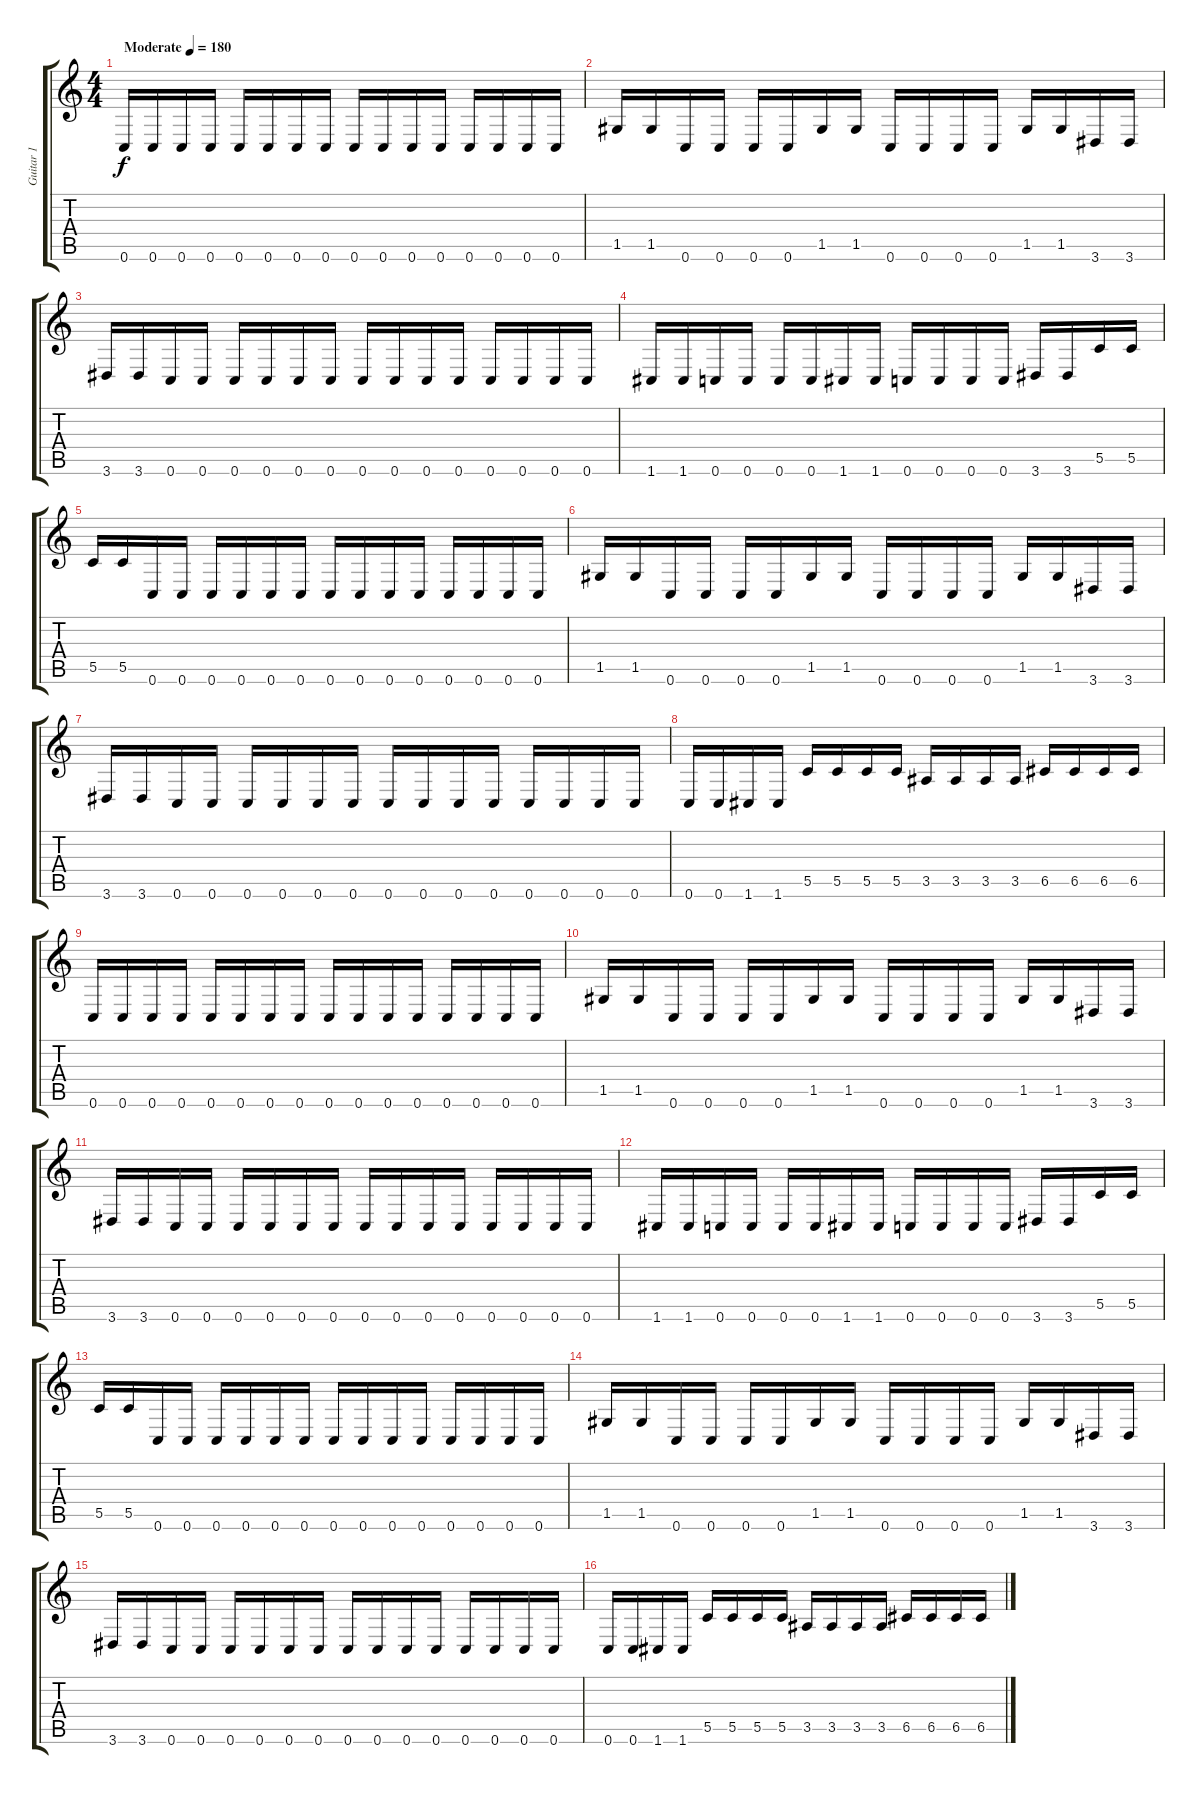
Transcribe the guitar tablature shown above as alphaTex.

\track ("Guitar 1" "Guitar 1") {instrument overdrivenguitar}
\staff {score tabs}
\tuning (D4 A3 F3 C3 G2 C2) {hide}
\ts (4 4)
\tempo (180 "Moderate")
\clef g2
\ks c
0.6.16{dy f instrument overdrivenguitar} 0.6.16 0.6.16 0.6.16 0.6.16 0.6.16 0.6.16 0.6.16 0.6.16 0.6.16 0.6.16 0.6.16 0.6.16 0.6.16 0.6.16 0.6.16 |
1.5.16 1.5.16 0.6.16 0.6.16 0.6.16 0.6.16 1.5.16 1.5.16 0.6.16 0.6.16 0.6.16 0.6.16 1.5.16 1.5.16 3.6.16 3.6.16 |
3.6.16 3.6.16 0.6.16 0.6.16 0.6.16 0.6.16 0.6.16 0.6.16 0.6.16 0.6.16 0.6.16 0.6.16 0.6.16 0.6.16 0.6.16 0.6.16 |
1.6.16 1.6.16 0.6.16 0.6.16 0.6.16 0.6.16 1.6.16 1.6.16 0.6.16 0.6.16 0.6.16 0.6.16 3.6.16 3.6.16 5.5.16 5.5.16 |
5.5.16 5.5.16 0.6.16 0.6.16 0.6.16 0.6.16 0.6.16 0.6.16 0.6.16 0.6.16 0.6.16 0.6.16 0.6.16 0.6.16 0.6.16 0.6.16 |
1.5.16 1.5.16 0.6.16 0.6.16 0.6.16 0.6.16 1.5.16 1.5.16 0.6.16 0.6.16 0.6.16 0.6.16 1.5.16 1.5.16 3.6.16 3.6.16 |
3.6.16 3.6.16 0.6.16 0.6.16 0.6.16 0.6.16 0.6.16 0.6.16 0.6.16 0.6.16 0.6.16 0.6.16 0.6.16 0.6.16 0.6.16 0.6.16 |
0.6.16 0.6.16 1.6.16 1.6.16 5.5.16 5.5.16 5.5.16 5.5.16 3.5.16 3.5.16 3.5.16 3.5.16 6.5.16 6.5.16 6.5.16 6.5.16 |
0.6.16 0.6.16 0.6.16 0.6.16 0.6.16 0.6.16 0.6.16 0.6.16 0.6.16 0.6.16 0.6.16 0.6.16 0.6.16 0.6.16 0.6.16 0.6.16 |
1.5.16 1.5.16 0.6.16 0.6.16 0.6.16 0.6.16 1.5.16 1.5.16 0.6.16 0.6.16 0.6.16 0.6.16 1.5.16 1.5.16 3.6.16 3.6.16 |
3.6.16 3.6.16 0.6.16 0.6.16 0.6.16 0.6.16 0.6.16 0.6.16 0.6.16 0.6.16 0.6.16 0.6.16 0.6.16 0.6.16 0.6.16 0.6.16 |
1.6.16 1.6.16 0.6.16 0.6.16 0.6.16 0.6.16 1.6.16 1.6.16 0.6.16 0.6.16 0.6.16 0.6.16 3.6.16 3.6.16 5.5.16 5.5.16 |
5.5.16 5.5.16 0.6.16 0.6.16 0.6.16 0.6.16 0.6.16 0.6.16 0.6.16 0.6.16 0.6.16 0.6.16 0.6.16 0.6.16 0.6.16 0.6.16 |
1.5.16 1.5.16 0.6.16 0.6.16 0.6.16 0.6.16 1.5.16 1.5.16 0.6.16 0.6.16 0.6.16 0.6.16 1.5.16 1.5.16 3.6.16 3.6.16 |
3.6.16 3.6.16 0.6.16 0.6.16 0.6.16 0.6.16 0.6.16 0.6.16 0.6.16 0.6.16 0.6.16 0.6.16 0.6.16 0.6.16 0.6.16 0.6.16 |
0.6.16 0.6.16 1.6.16 1.6.16 5.5.16 5.5.16 5.5.16 5.5.16 3.5.16 3.5.16 3.5.16 3.5.16 6.5.16 6.5.16 6.5.16 6.5.16
